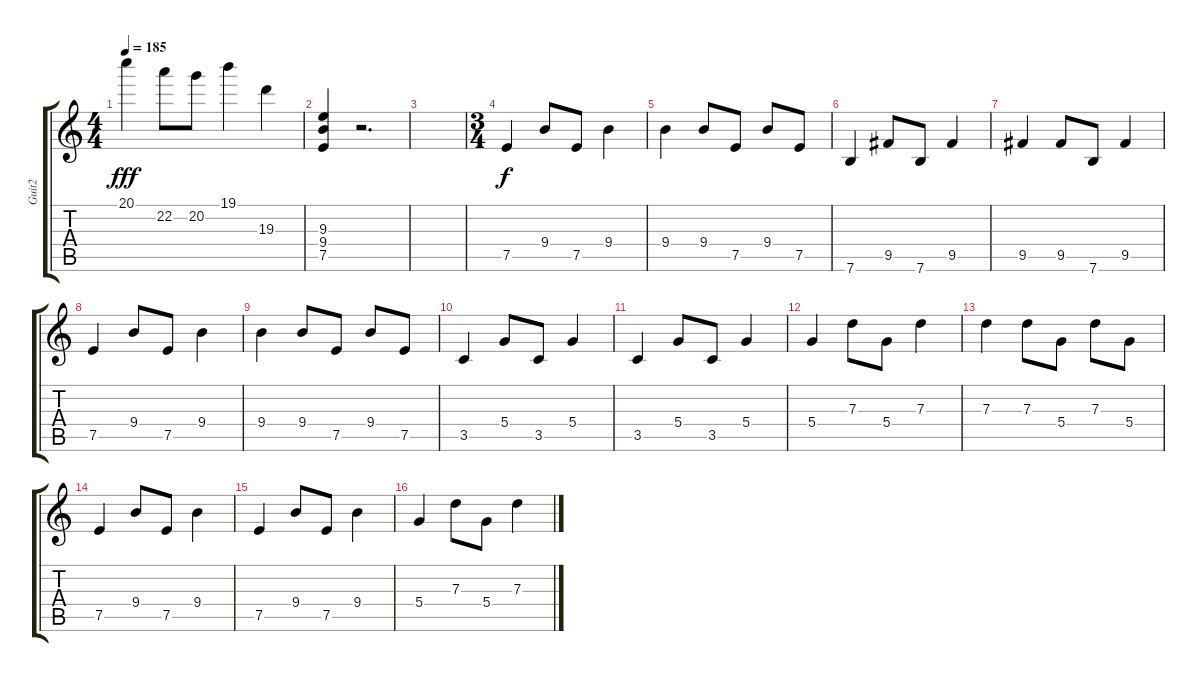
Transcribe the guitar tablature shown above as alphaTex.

\track ("Guit2" "Guit2") {instrument acousticguitarnylon}
\staff {score tabs}
\tuning (E4 B3 G3 D3 A2 E2) {hide}
\ts (4 4)
\tempo 185
\clef g2
\ks c
20.1.4{dy fff} 22.2.8 20.2.8 19.1.4 19.3.4 |
(9.3 9.4 7.5).4 r.2{d} |
|
\ts (3 4)
7.5.4{dy f volume 15 instrument acousticguitarnylon} 9.4.8 7.5.8 9.4.4 |
9.4.4 9.4.8 7.5.8 9.4.8 7.5.8 |
7.6.4 9.5.8 7.6.8 9.5.4 |
9.5.4 9.5.8 7.6.8 9.5.4 |
7.5.4 9.4.8 7.5.8 9.4.4 |
9.4.4 9.4.8 7.5.8 9.4.8 7.5.8 |
3.5.4 5.4.8 3.5.8 5.4.4 |
3.5.4 5.4.8 3.5.8 5.4.4 |
5.4.4 7.3.8 5.4.8 7.3.4 |
7.3.4 7.3.8 5.4.8 7.3.8 5.4.8 |
7.5.4 9.4.8 7.5.8 9.4.4 |
7.5.4 9.4.8 7.5.8 9.4.4 |
5.4.4 7.3.8 5.4.8 7.3.4
